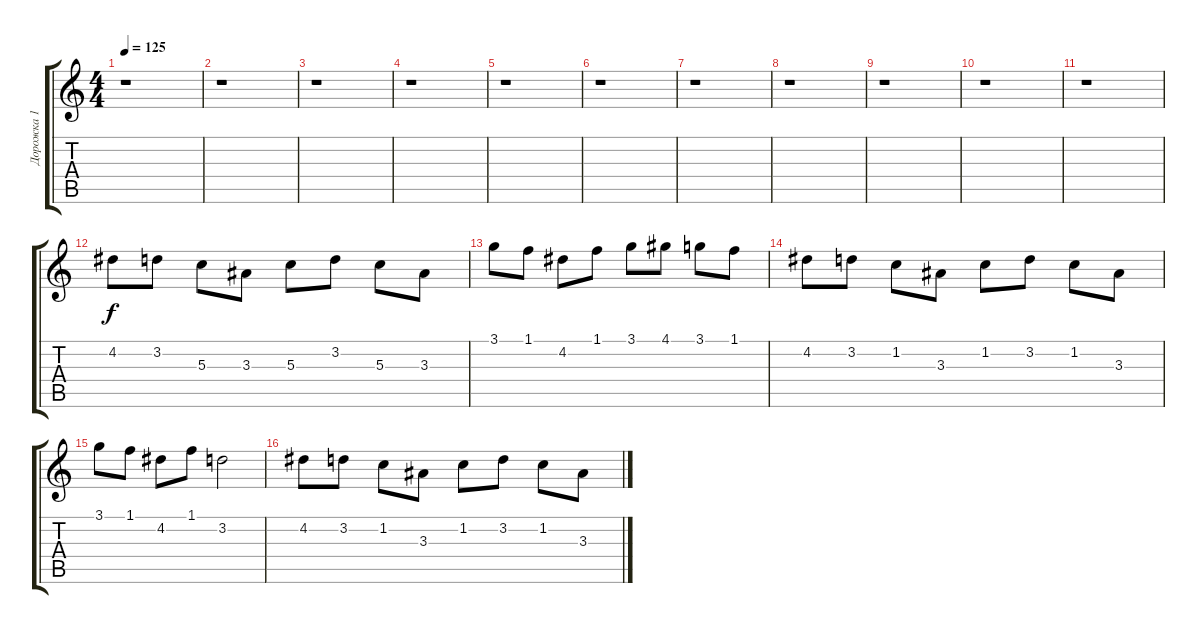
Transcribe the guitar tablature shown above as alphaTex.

\track ("Дорожка 1" "Дорожка 1") {instrument banjo}
\staff {score tabs}
\tuning (E4 B3 G3 D3 A2 E2) {hide}
\displaytranspose 12
\ts (4 4)
\tempo 125
\clef g2
\ks c
r.1{dy f} |
r.1 |
r.1 |
r.1 |
r.1 |
r.1 |
r.1 |
r.1 |
r.1 |
r.1 |
r.1 |
4.2.8 3.2.8 5.3.8 3.3.8 5.3.8 3.2.8 5.3.8 3.3.8 |
3.1.8 1.1.8 4.2.8 1.1.8 3.1.8 4.1.8 3.1.8 1.1.8 |
4.2.8 3.2.8 1.2.8 3.3.8 1.2.8 3.2.8 1.2.8 3.3.8 |
3.1.8 1.1.8 4.2.8 1.1.8 3.2.2 |
4.2.8 3.2.8 1.2.8 3.3.8 1.2.8 3.2.8 1.2.8 3.3.8
